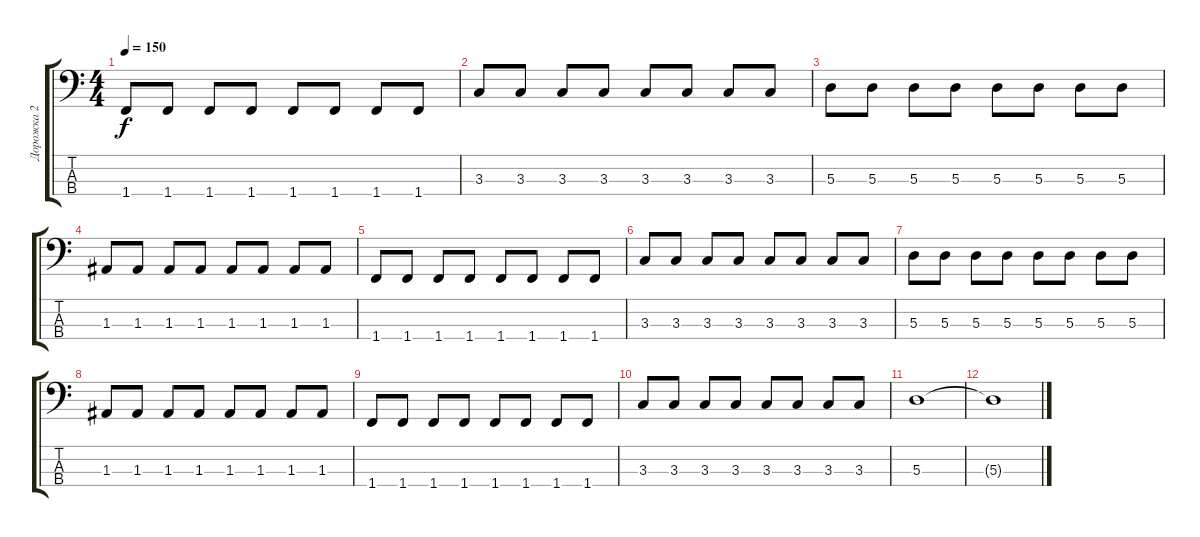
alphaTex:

\track ("Дорожка 2" "Дорожка 2") {instrument electricbassfinger}
\staff {score tabs}
\tuning (G2 D2 A1 E1) {hide}
\ts (4 4)
\tempo 150
\clef f4
\ks c
1.4.8{dy f} 1.4.8 1.4.8 1.4.8 1.4.8 1.4.8 1.4.8 1.4.8 |
3.3.8 3.3.8 3.3.8 3.3.8 3.3.8 3.3.8 3.3.8 3.3.8 |
5.3.8 5.3.8 5.3.8 5.3.8 5.3.8 5.3.8 5.3.8 5.3.8 |
1.3.8 1.3.8 1.3.8 1.3.8 1.3.8 1.3.8 1.3.8 1.3.8 |
1.4.8 1.4.8 1.4.8 1.4.8 1.4.8 1.4.8 1.4.8 1.4.8 |
3.3.8 3.3.8 3.3.8 3.3.8 3.3.8 3.3.8 3.3.8 3.3.8 |
5.3.8 5.3.8 5.3.8 5.3.8 5.3.8 5.3.8 5.3.8 5.3.8 |
1.3.8 1.3.8 1.3.8 1.3.8 1.3.8 1.3.8 1.3.8 1.3.8 |
1.4.8 1.4.8 1.4.8 1.4.8 1.4.8 1.4.8 1.4.8 1.4.8 |
3.3.8 3.3.8 3.3.8 3.3.8 3.3.8 3.3.8 3.3.8 3.3.8 |
5.3.1 |
5.3{t}.1
